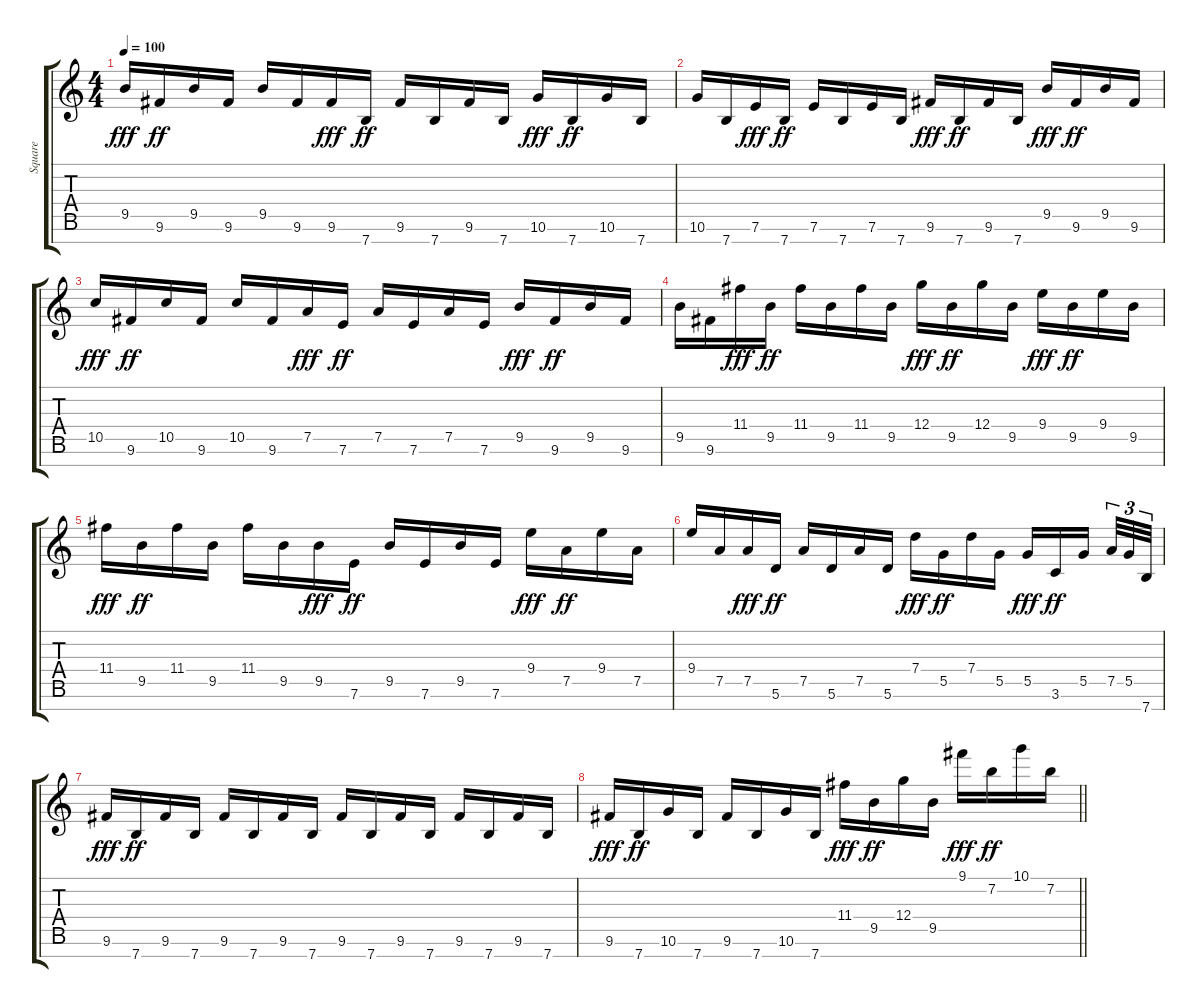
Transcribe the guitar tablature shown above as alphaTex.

\track ("Square" "Square") {instrument electricguitarjazz}
\staff {score tabs}
\tuning (A4 E4 B3 G3 D3 A2 E2) {hide}
\ts (4 4)
\tempo 100
\clef g2
\ks c
9.5.16{dy fff} 9.6.16{dy ff} 9.5.16 9.6.16 9.5.16 9.6.16 9.6.16{dy fff} 7.7.16{dy ff} 9.6.16 7.7.16 9.6.16 7.7.16 10.6.16{dy fff} 7.7.16{dy ff} 10.6.16 7.7.16 |
10.6.16 7.7.16 7.6.16{dy fff} 7.7.16{dy ff} 7.6.16 7.7.16 7.6.16 7.7.16 9.6.16{dy fff} 7.7.16{dy ff} 9.6.16 7.7.16 9.5.16{dy fff} 9.6.16{dy ff} 9.5.16 9.6.16 |
10.5.16{dy fff} 9.6.16{dy ff} 10.5.16 9.6.16 10.5.16 9.6.16 7.5.16{dy fff} 7.6.16{dy ff} 7.5.16 7.6.16 7.5.16 7.6.16 9.5.16{dy fff} 9.6.16{dy ff} 9.5.16 9.6.16 |
9.5.16 9.6.16 11.4.16{dy fff} 9.5.16{dy ff} 11.4.16 9.5.16 11.4.16 9.5.16 12.4.16{dy fff} 9.5.16{dy ff} 12.4.16 9.5.16 9.4.16{dy fff} 9.5.16{dy ff} 9.4.16 9.5.16 |
11.4.16{dy fff} 9.5.16{dy ff} 11.4.16 9.5.16 11.4.16 9.5.16 9.5.16{dy fff} 7.6.16{dy ff} 9.5.16 7.6.16 9.5.16 7.6.16 9.4.16{dy fff} 7.5.16{dy ff} 9.4.16 7.5.16 |
9.4.16 7.5.16 7.5.16{dy fff} 5.6.16{dy ff} 7.5.16 5.6.16 7.5.16 5.6.16 7.4.16{dy fff} 5.5.16{dy ff} 7.4.16 5.5.16 5.5.16{dy fff} 3.6.16{dy ff} 5.5.16{beam splitsecondary} 7.5.32{tu (3 2)} 5.5.32{tu (3 2)} 7.7.32{tu (3 2)} |
9.6.16{dy fff} 7.7.16{dy ff} 9.6.16 7.7.16 9.6.16 7.7.16 9.6.16 7.7.16 9.6.16 7.7.16 9.6.16 7.7.16 9.6.16 7.7.16 9.6.16 7.7.16 |
\barLineRight lightlight
9.6.16{dy fff} 7.7.16{dy ff} 10.6.16 7.7.16 9.6.16 7.7.16 10.6.16 7.7.16 11.4.16{dy fff} 9.5.16{dy ff} 12.4.16 9.5.16 9.1.16{dy fff} 7.2.16{dy ff} 10.1.16 7.2.16
